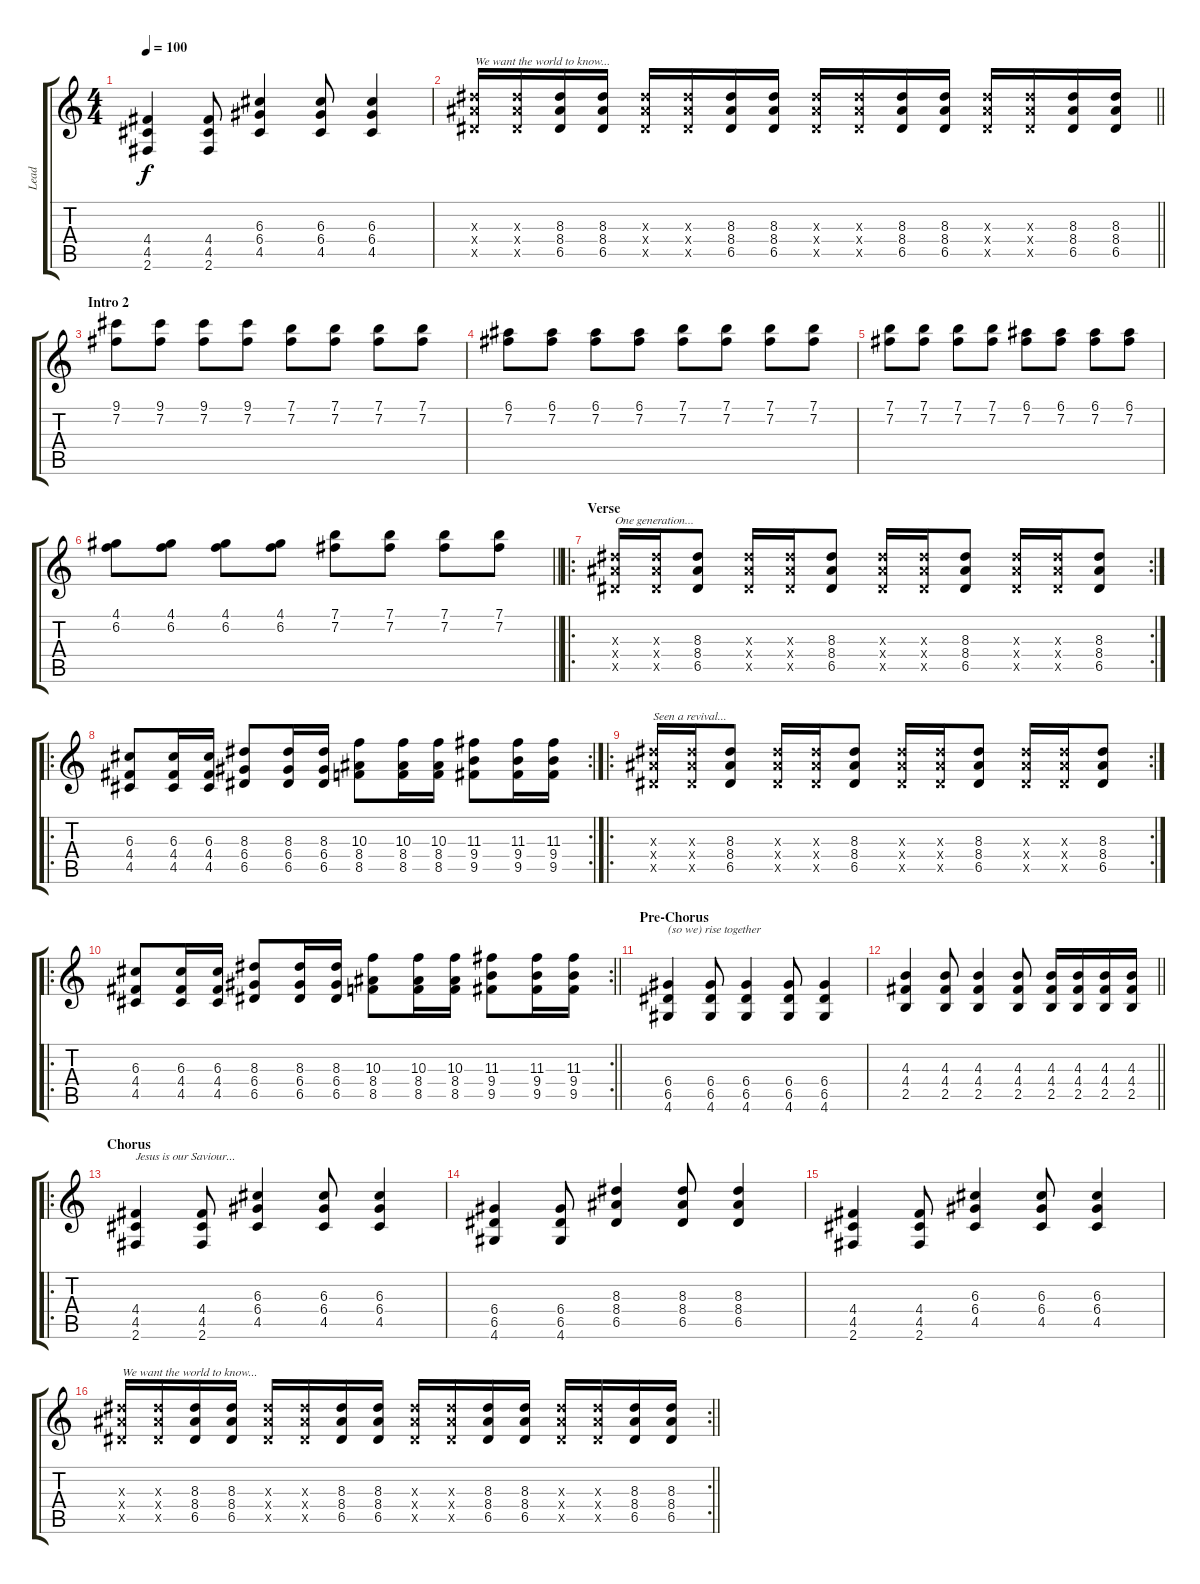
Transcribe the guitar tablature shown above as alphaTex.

\track ("Lead" "Lead") {instrument distortionguitar}
\staff {score tabs}
\tuning (E4 B3 G3 D3 A2 E2) {hide}
\ts (4 4)
\tempo 100
\clef g2
\ks c
(4.4 4.5 2.6).4{dy f} (4.4 4.5 2.6).8 (6.3 6.4 4.5).4 (6.3 6.4 4.5).8 (6.3 6.4 4.5).4 |
\barLineRight lightlight
(8.3{x} 8.4{x} 6.5{x}).16{txt "We want the world to know..."} (8.3{x} 8.4{x} 6.5{x}).16 (8.3 8.4 6.5).16 (8.3 8.4 6.5).16 (8.3{x} 8.4{x} 6.5{x}).16 (8.3{x} 8.4{x} 6.5{x}).16 (8.3 8.4 6.5).16 (8.3 8.4 6.5).16 (8.3{x} 8.4{x} 6.5{x}).16 (8.3{x} 8.4{x} 6.5{x}).16 (8.3 8.4 6.5).16 (8.3 8.4 6.5).16 (8.3{x} 8.4{x} 6.5{x}).16 (8.3{x} 8.4{x} 6.5{x}).16 (8.3 8.4 6.5).16 (8.3 8.4 6.5).16 |
\section ("" "Intro 2")
(9.1 7.2).8 (9.1 7.2).8 (9.1 7.2).8 (9.1 7.2).8 (7.1 7.2).8 (7.1 7.2).8 (7.1 7.2).8 (7.1 7.2).8 |
(6.1 7.2).8 (6.1 7.2).8 (6.1 7.2).8 (6.1 7.2).8 (7.1 7.2).8 (7.1 7.2).8 (7.1 7.2).8 (7.1 7.2).8 |
(7.1 7.2).8 (7.1 7.2).8 (7.1 7.2).8 (7.1 7.2).8 (6.1 7.2).8 (6.1 7.2).8 (6.1 7.2).8 (6.1 7.2).8 |
\barLineRight lightlight
(4.1 6.2).8 (4.1 6.2).8 (4.1 6.2).8 (4.1 6.2).8 (7.1 7.2).8 (7.1 7.2).8 (7.1 7.2).8 (7.1 7.2).8 |
\ro
\rc 2
\section ("" "Verse")
(8.3{x} 8.4{x} 6.5{x}).16{txt "One generation..."} (8.3{x} 8.4{x} 6.5{x}).16 (8.3 8.4 6.5).8 (8.3{x} 8.4{x} 6.5{x}).16 (8.3{x} 8.4{x} 6.5{x}).16 (8.3 8.4 6.5).8 (8.3{x} 8.4{x} 6.5{x}).16 (8.3{x} 8.4{x} 6.5{x}).16 (8.3 8.4 6.5).8 (8.3{x} 8.4{x} 6.5{x}).16 (8.3{x} 8.4{x} 6.5{x}).16 (8.3 8.4 6.5).8 |
\ro
\rc 2
(6.3 4.4 4.5).8 (6.3 4.4 4.5).16 (6.3 4.4 4.5).16 (8.3 6.4 6.5).8 (8.3 6.4 6.5).16 (8.3 6.4 6.5).16 (10.3 8.4 8.5).8 (10.3 8.4 8.5).16 (10.3 8.4 8.5).16 (11.3 9.4 9.5).8 (11.3 9.4 9.5).16 (11.3 9.4 9.5).16 |
\ro
\rc 2
(8.3{x} 8.4{x} 6.5{x}).16{txt "Seen a revival..."} (8.3{x} 8.4{x} 6.5{x}).16 (8.3 8.4 6.5).8 (8.3{x} 8.4{x} 6.5{x}).16 (8.3{x} 8.4{x} 6.5{x}).16 (8.3 8.4 6.5).8 (8.3{x} 8.4{x} 6.5{x}).16 (8.3{x} 8.4{x} 6.5{x}).16 (8.3 8.4 6.5).8 (8.3{x} 8.4{x} 6.5{x}).16 (8.3{x} 8.4{x} 6.5{x}).16 (8.3 8.4 6.5).8 |
\ro
\rc 2
\barLineRight lightlight
(6.3 4.4 4.5).8 (6.3 4.4 4.5).16 (6.3 4.4 4.5).16 (8.3 6.4 6.5).8 (8.3 6.4 6.5).16 (8.3 6.4 6.5).16 (10.3 8.4 8.5).8 (10.3 8.4 8.5).16 (10.3 8.4 8.5).16 (11.3 9.4 9.5).8 (11.3 9.4 9.5).16 (11.3 9.4 9.5).16 |
\section ("" "Pre-Chorus")
(6.4 6.5 4.6).4{txt "(so we) rise together"} (6.4 6.5 4.6).8 (6.4 6.5 4.6).4 (6.4 6.5 4.6).8 (6.4 6.5 4.6).4 |
\barLineRight lightlight
(4.3 4.4 2.5).4 (4.3 4.4 2.5).8 (4.3 4.4 2.5).4 (4.3 4.4 2.5).8 (4.3 4.4 2.5).16 (4.3 4.4 2.5).16 (4.3 4.4 2.5).16 (4.3 4.4 2.5).16 |
\ro
\section ("" "Chorus")
(4.4 4.5 2.6).4{txt "Jesus is our Saviour..."} (4.4 4.5 2.6).8 (6.3 6.4 4.5).4 (6.3 6.4 4.5).8 (6.3 6.4 4.5).4 |
(6.4 6.5 4.6).4 (6.4 6.5 4.6).8 (8.3 8.4 6.5).4 (8.3 8.4 6.5).8 (8.3 8.4 6.5).4 |
(4.4 4.5 2.6).4 (4.4 4.5 2.6).8 (6.3 6.4 4.5).4 (6.3 6.4 4.5).8 (6.3 6.4 4.5).4 |
\rc 2
\barLineRight lightlight
(8.3{x} 8.4{x} 6.5{x}).16{txt "We want the world to know..."} (8.3{x} 8.4{x} 6.5{x}).16 (8.3 8.4 6.5).16 (8.3 8.4 6.5).16 (8.3{x} 8.4{x} 6.5{x}).16 (8.3{x} 8.4{x} 6.5{x}).16 (8.3 8.4 6.5).16 (8.3 8.4 6.5).16 (8.3{x} 8.4{x} 6.5{x}).16 (8.3{x} 8.4{x} 6.5{x}).16 (8.3 8.4 6.5).16 (8.3 8.4 6.5).16 (8.3{x} 8.4{x} 6.5{x}).16 (8.3{x} 8.4{x} 6.5{x}).16 (8.3 8.4 6.5).16 (8.3 8.4 6.5).16
